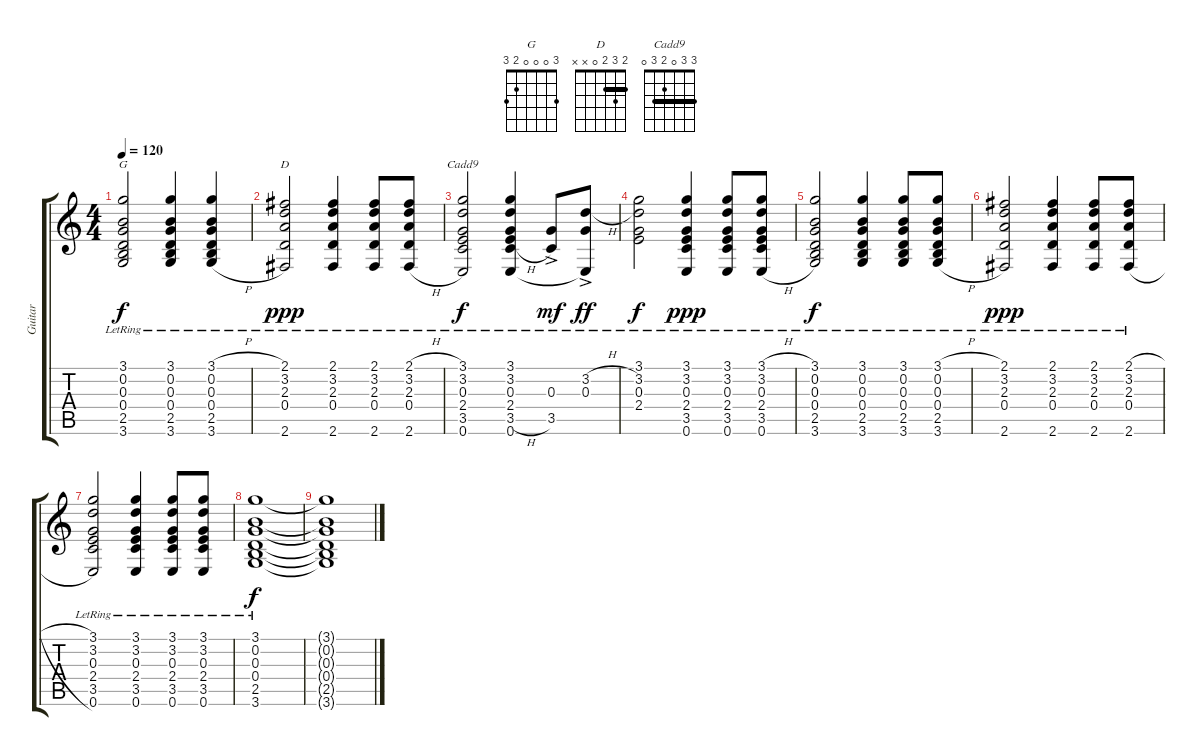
\track ("Guitar" "Guitar") {solo instrument acousticguitarsteel}
\staff {score tabs}
\tuning (E4 B3 G3 D3 A2 E2) {hide}
\chord ("G" 3 0 0 0 2 3)
\chord ("D" 2 3 2 0 x x) {barre 2}
\chord ("Cadd9" 3 3 0 2 3 0) {barre 3}
\ts (4 4)
\tempo 120
\clef g2
\ks c
(3.1{lr} 0.2{lr} 0.3{lr} 0.4{lr} 2.5{lr} 3.6{lr}).2{ch "G" dy f} (3.1{lr} 0.2{lr} 0.3{lr} 0.4{lr} 2.5{lr} 3.6{lr}).4 (3.1{h lr} 0.2{lr} 0.3{lr} 0.4{lr} 2.5{lr} 3.6{h lr}).4 |
(2.1{lr} 3.2{lr} 2.3{lr} 0.4{lr} 2.6{lr}).2{ch "D" dy ppp} (2.1{lr} 3.2{lr} 2.3{lr} 0.4{lr} 2.6{lr}).4 (2.1{lr} 3.2{lr} 2.3{lr} 0.4{lr} 2.6{lr}).8 (2.1{h lr} 3.2{lr} 2.3{lr} 0.4{lr} 2.6{h lr}).8 |
(3.1{lr} 3.2{lr} 0.3{lr} 2.4{lr} 3.5{lr} 0.6).2{ch "Cadd9" dy f} (3.1{lr} 3.2{lr} 0.3{lr} 2.4{lr} 3.5{h lr} 0.6).4 (0.3{ac lr} 3.5).8{dy mf} (3.2{h ac lr} 0.3{lr} 0.6{t}).8{dy ff} |
(3.1{lr} 3.2{lr} 0.3{lr} 2.4{lr}).2{dy f} (3.1{lr} 3.2{lr} 0.3{lr} 2.4{lr} 3.5{lr} 0.6).4{dy ppp} (3.1{lr} 3.2{lr} 0.3{lr} 2.4{lr} 3.5{lr} 0.6).8 (3.1{h lr} 3.2{lr} 0.3{lr} 2.4{lr} 3.5{lr} 0.6{h}).8 |
(3.1{lr} 0.2{lr} 0.3{lr} 0.4{lr} 2.5{lr} 3.6{lr}).2{dy f} (3.1{lr} 0.2{lr} 0.3{lr} 0.4{lr} 2.5{lr} 3.6{lr}).4 (3.1{lr} 0.2{lr} 0.3{lr} 0.4{lr} 2.5{lr} 3.6{lr}).8 (3.1{h lr} 0.2{lr} 0.3{lr} 0.4{lr} 2.5{lr} 3.6{h lr}).8 |
(2.1{lr} 3.2{lr} 2.3{lr} 0.4{lr} 2.6{lr}).2{dy ppp} (2.1{lr} 3.2{lr} 2.3{lr} 0.4{lr} 2.6{lr}).4 (2.1{lr} 3.2{lr} 2.3{lr} 0.4{lr} 2.6{lr}).8 (2.1{h lr} 3.2{lr} 2.3{lr} 0.4{lr} 2.6{h lr}).8 |
(3.1{lr} 3.2{lr} 0.3{lr} 2.4{lr} 3.5{lr} 0.6).2 (3.1{lr} 3.2{lr} 0.3{lr} 2.4{lr} 3.5{lr} 0.6).4 (3.1{lr} 3.2{lr} 0.3{lr} 2.4{lr} 3.5{lr} 0.6).8 (3.1{lr} 3.2{lr} 0.3{lr} 2.4{lr} 3.5{lr} 0.6).8 |
(3.1{lr} 0.2{lr} 0.3{lr} 0.4{lr} 2.5{lr} 3.6{lr}).1{dy f} |
(3.1{t} 0.2{t} 0.3{t} 0.4{t} 2.5{t} 3.6{t}).1
